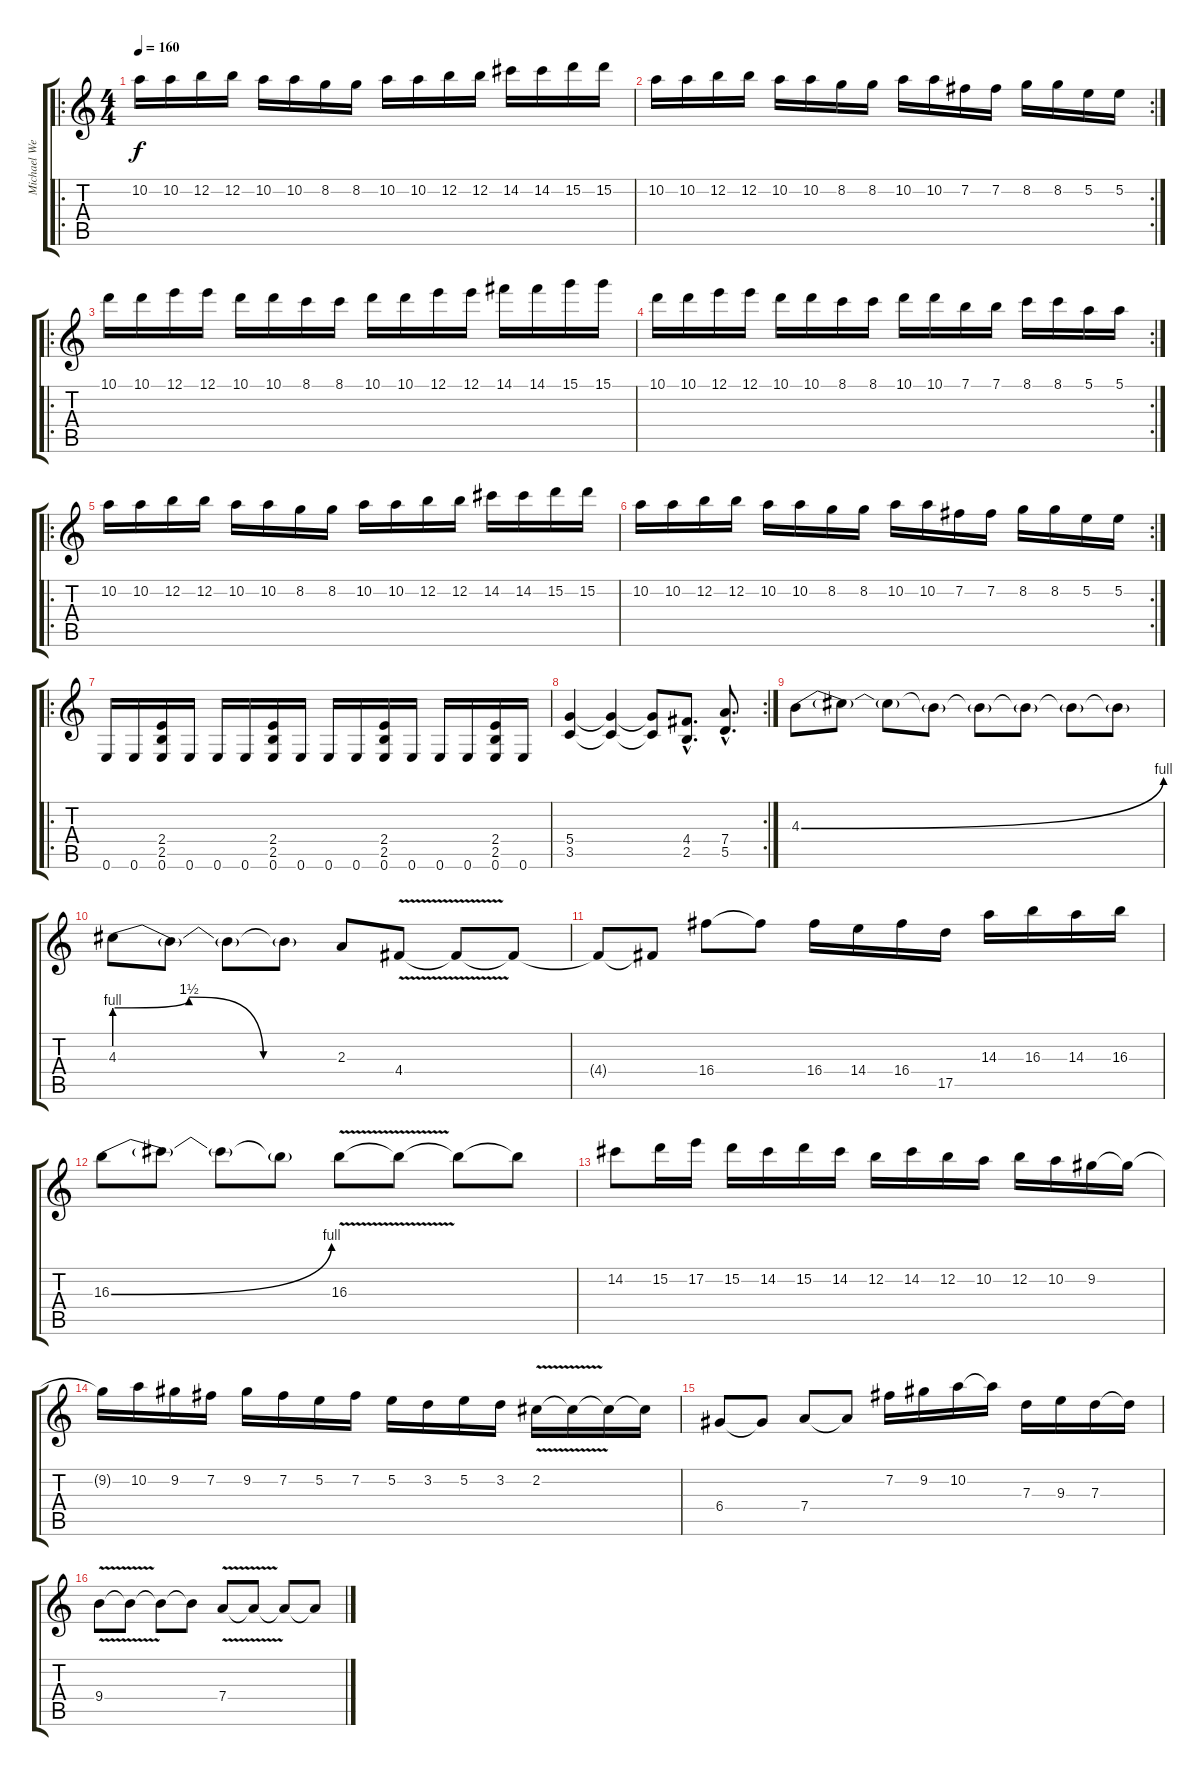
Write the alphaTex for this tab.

\track ("Michael Weikath" "Michael We") {instrument distortionguitar}
\staff {score tabs}
\tuning (E4 B3 G3 D3 A2 E2) {hide}
\ro
\ts (4 4)
\tempo 160
\clef g2
\ks c
10.2.16{dy f} 10.2.16 12.2.16 12.2.16 10.2.16 10.2.16 8.2.16 8.2.16 10.2.16 10.2.16 12.2.16 12.2.16 14.2.16 14.2.16 15.2.16 15.2.16 |
\rc 2
10.2.16 10.2.16 12.2.16 12.2.16 10.2.16 10.2.16 8.2.16 8.2.16 10.2.16 10.2.16 7.2.16 7.2.16 8.2.16 8.2.16 5.2.16 5.2.16 |
\ro
10.1.16 10.1.16 12.1.16 12.1.16 10.1.16 10.1.16 8.1.16 8.1.16 10.1.16 10.1.16 12.1.16 12.1.16 14.1.16 14.1.16 15.1.16 15.1.16 |
\rc 2
10.1.16 10.1.16 12.1.16 12.1.16 10.1.16 10.1.16 8.1.16 8.1.16 10.1.16 10.1.16 7.1.16 7.1.16 8.1.16 8.1.16 5.1.16 5.1.16 |
\ro
10.2.16 10.2.16 12.2.16 12.2.16 10.2.16 10.2.16 8.2.16 8.2.16 10.2.16 10.2.16 12.2.16 12.2.16 14.2.16 14.2.16 15.2.16 15.2.16 |
\rc 2
10.2.16 10.2.16 12.2.16 12.2.16 10.2.16 10.2.16 8.2.16 8.2.16 10.2.16 10.2.16 7.2.16 7.2.16 8.2.16 8.2.16 5.2.16 5.2.16 |
\ro
0.6.16 0.6.16 (2.4 2.5 0.6).16 0.6.16 0.6.16 0.6.16 (2.4 2.5 0.6).16 0.6.16 0.6.16 0.6.16 (2.4 2.5 0.6).16 0.6.16 0.6.16 0.6.16 (2.4 2.5 0.6).16 0.6.16 |
\rc 2
(5.4 3.5).4 (5.4{t} 3.5{t}).4 (5.4{t} 3.5{t}).8 (4.4{hac} 2.5{hac}).8{d} (7.4{hac} 5.5{hac}).8{d} |
4.3{be (bend 0 0 60 4)}.8 4.3{t}.8 4.3{t}.8 4.3{t}.8 4.3{t}.8 4.3{t}.8 4.3{t}.8 4.3{t}.8 |
4.3{be (custom 0 4 20 6 40 0 60 0)}.8 4.3{t}.8 4.3{t}.8 4.3{t}.8 2.3.8 4.4{v}.8 4.4{t}.8 4.4{t}.8 |
4.4{t}.8 4.4{t}.8 16.4.8 16.4{t}.8 16.4.16 14.4.16 16.4.16 17.5.16 14.3.16 16.3.16 14.3.16 16.3.16 |
16.3{be (bend 0 0 60 4)}.8 16.3{t}.8 16.3{t}.8 16.3{t}.8 16.3{v}.8 16.3{t}.8 16.3{t}.8 16.3{t}.8 |
14.2.8 15.2.16 17.2.16 15.2.16 14.2.16 15.2.16 14.2.16 12.2.16 14.2.16 12.2.16 10.2.16 12.2.16 10.2.16 9.2.16 9.2{t}.16 |
9.2{t}.16 10.2.16 9.2.16 7.2.16 9.2.16 7.2.16 5.2.16 7.2.16 5.2.16 3.2.16 5.2.16 3.2.16 2.2{v}.16 2.2{t}.16 2.2{t}.16 2.2{t}.16 |
6.4.8 6.4{t}.8 7.4.8 7.4{t}.8 7.2.16 9.2.16 10.2.16 10.2{t}.16 7.3.16 9.3.16 7.3.16 7.3{t}.16 |
9.4{v}.8 9.4{t}.8 9.4{t}.8 9.4{t}.8 7.4{v}.8 7.4{t}.8 7.4{t}.8 7.4{t}.8
